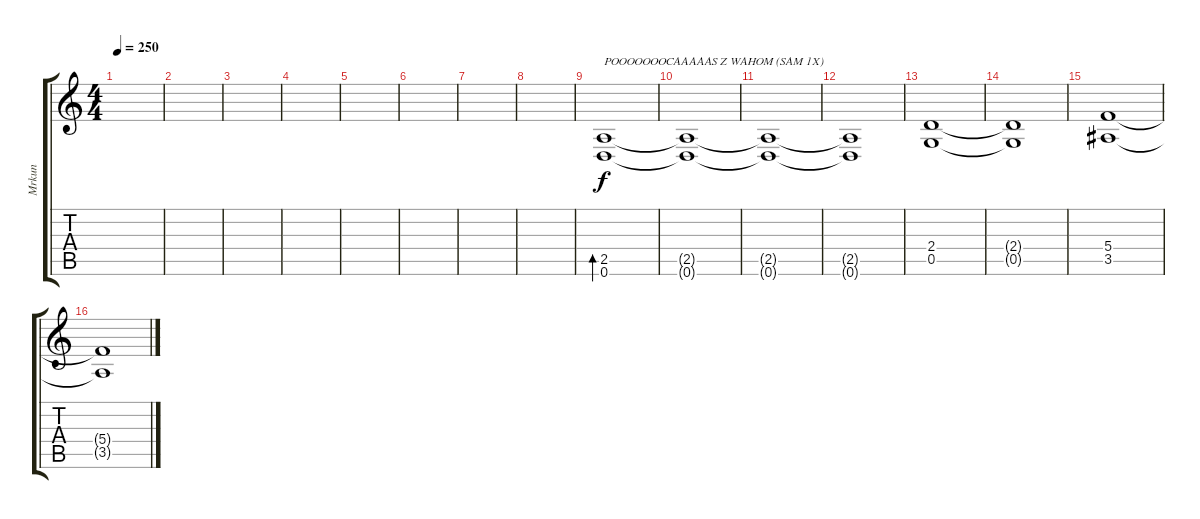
\track ("Mrkun" "Mrkun") {instrument distortionguitar}
\staff {score tabs}
\tuning (D4 A3 F3 C3 G2 D2) {hide}
\ts (4 4)
\tempo 250
\clef g2
\ks c
|
|
|
|
|
|
|
|
(2.5 0.6).1{bd 240 txt "POOOOOOOCAAAAAS Z WAHOM (SAM 1X)" volume 16 balance 16} |
(2.5{t} 0.6{t}).1{balance 8} |
(2.5{t} 0.6{t}).1{balance 5} |
(2.5{t} 0.6{t}).1{balance 0} |
(2.4 0.5).1{volume 13 balance 8 instrument distortionguitar} |
(2.4{t} 0.5{t}).1 |
(5.4 3.5).1 |
(5.4{t} 3.5{t}).1
